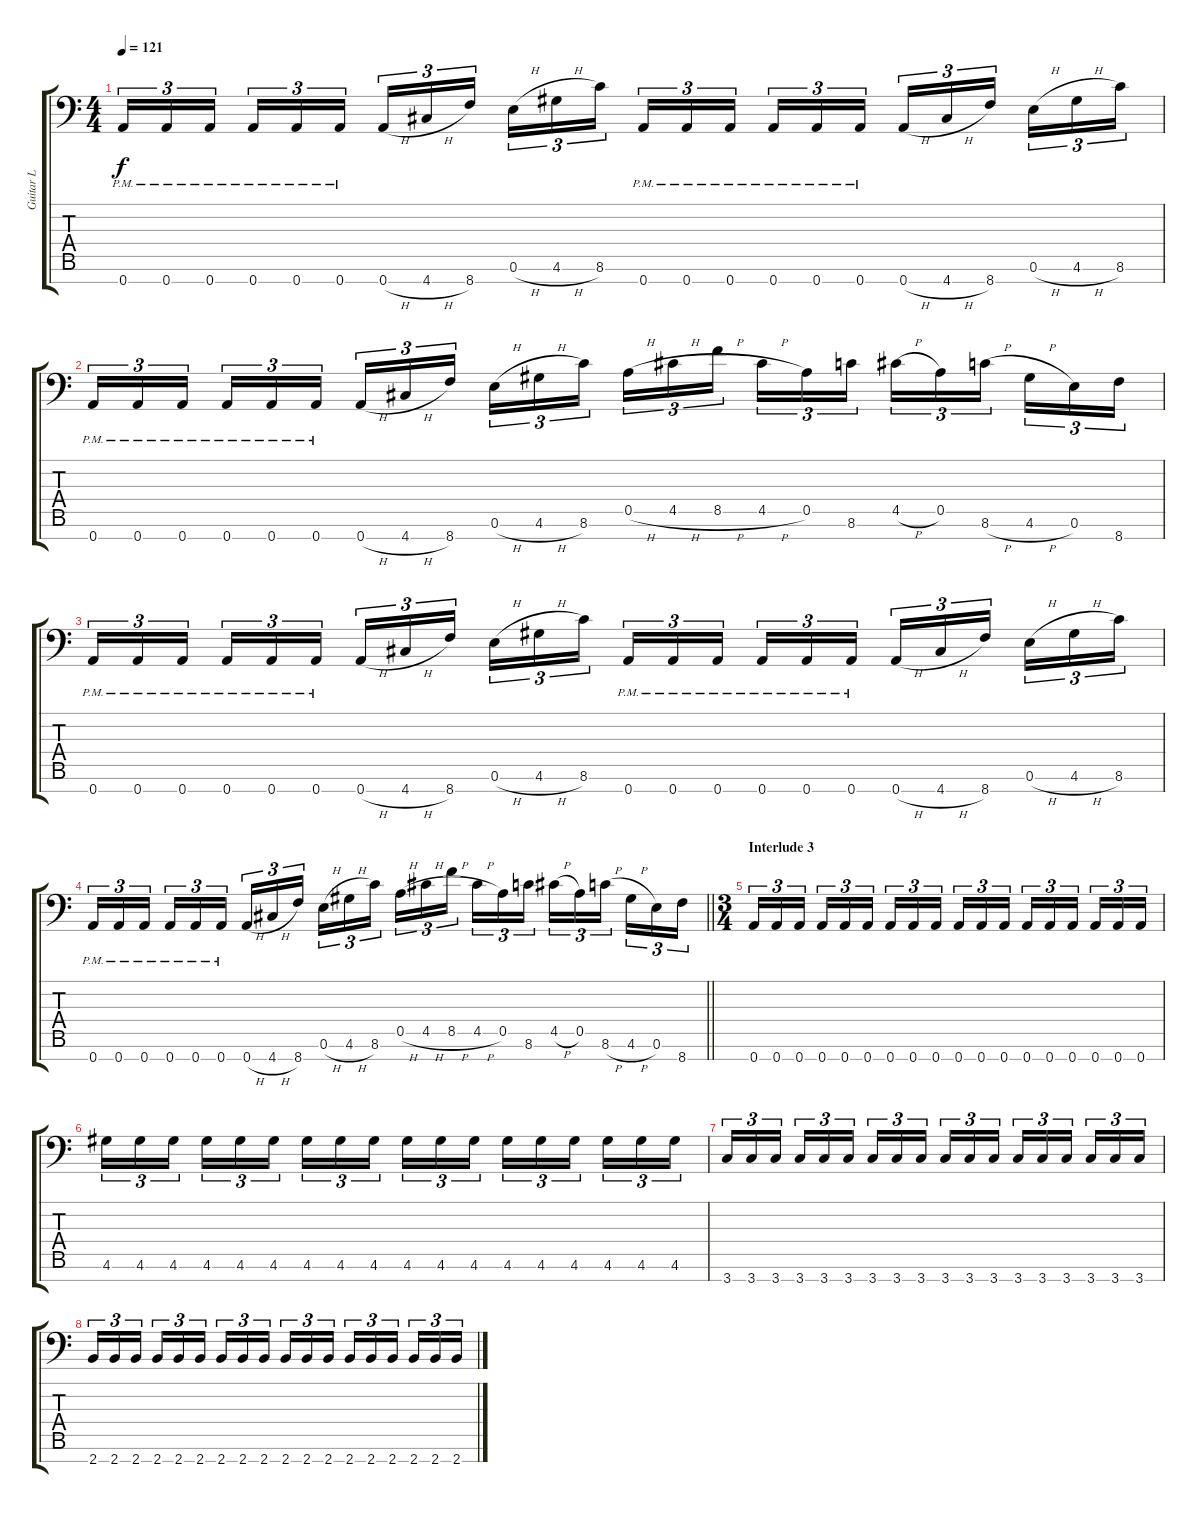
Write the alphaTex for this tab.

\track ("Guitar L" "Guitar L") {instrument distortionguitar}
\staff {score tabs}
\tuning (E4 B3 G3 D3 A2 E2 A1) {hide}
\ts (4 4)
\tempo 121
\clef f4
\ks c
0.7{pm}.16{tu (3 2) dy f} 0.7{pm}.16{tu (3 2)} 0.7{pm}.16{tu (3 2) beam splitsecondary} 0.7{pm}.16{tu (3 2)} 0.7{pm}.16{tu (3 2)} 0.7{pm}.16{tu (3 2)} 0.7{h}.16{tu (3 2)} 4.7{h}.16{tu (3 2)} 8.7.16{tu (3 2) beam splitsecondary} 0.6{h}.16{tu (3 2)} 4.6{h}.16{tu (3 2)} 8.6.16{tu (3 2)} 0.7{pm}.16{tu (3 2)} 0.7{pm}.16{tu (3 2)} 0.7{pm}.16{tu (3 2) beam splitsecondary} 0.7{pm}.16{tu (3 2)} 0.7{pm}.16{tu (3 2)} 0.7{pm}.16{tu (3 2)} 0.7{h}.16{tu (3 2)} 4.7{h}.16{tu (3 2)} 8.7.16{tu (3 2) beam splitsecondary} 0.6{h}.16{tu (3 2)} 4.6{h}.16{tu (3 2)} 8.6.16{tu (3 2)} |
0.7{pm}.16{tu (3 2)} 0.7{pm}.16{tu (3 2)} 0.7{pm}.16{tu (3 2) beam splitsecondary} 0.7{pm}.16{tu (3 2)} 0.7{pm}.16{tu (3 2)} 0.7{pm}.16{tu (3 2)} 0.7{h}.16{tu (3 2)} 4.7{h}.16{tu (3 2)} 8.7.16{tu (3 2) beam splitsecondary} 0.6{h}.16{tu (3 2)} 4.6{h}.16{tu (3 2)} 8.6.16{tu (3 2)} 0.5{h}.16{tu (3 2)} 4.5{h}.16{tu (3 2)} 8.5{h}.16{tu (3 2) beam splitsecondary} 4.5{h}.16{tu (3 2)} 0.5.16{tu (3 2)} 8.6.16{tu (3 2)} 4.5{h}.16{tu (3 2)} 0.5.16{tu (3 2)} 8.6{h}.16{tu (3 2) beam splitsecondary} 4.6{h}.16{tu (3 2)} 0.6.16{tu (3 2)} 8.7.16{tu (3 2)} |
0.7{pm}.16{tu (3 2)} 0.7{pm}.16{tu (3 2)} 0.7{pm}.16{tu (3 2) beam splitsecondary} 0.7{pm}.16{tu (3 2)} 0.7{pm}.16{tu (3 2)} 0.7{pm}.16{tu (3 2)} 0.7{h}.16{tu (3 2)} 4.7{h}.16{tu (3 2)} 8.7.16{tu (3 2) beam splitsecondary} 0.6{h}.16{tu (3 2)} 4.6{h}.16{tu (3 2)} 8.6.16{tu (3 2)} 0.7{pm}.16{tu (3 2)} 0.7{pm}.16{tu (3 2)} 0.7{pm}.16{tu (3 2) beam splitsecondary} 0.7{pm}.16{tu (3 2)} 0.7{pm}.16{tu (3 2)} 0.7{pm}.16{tu (3 2)} 0.7{h}.16{tu (3 2)} 4.7{h}.16{tu (3 2)} 8.7.16{tu (3 2) beam splitsecondary} 0.6{h}.16{tu (3 2)} 4.6{h}.16{tu (3 2)} 8.6.16{tu (3 2)} |
\barLineRight lightlight
0.7{pm}.16{tu (3 2)} 0.7{pm}.16{tu (3 2)} 0.7{pm}.16{tu (3 2) beam splitsecondary} 0.7{pm}.16{tu (3 2)} 0.7{pm}.16{tu (3 2)} 0.7{pm}.16{tu (3 2)} 0.7{h}.16{tu (3 2)} 4.7{h}.16{tu (3 2)} 8.7.16{tu (3 2) beam splitsecondary} 0.6{h}.16{tu (3 2)} 4.6{h}.16{tu (3 2)} 8.6.16{tu (3 2)} 0.5{h}.16{tu (3 2)} 4.5{h}.16{tu (3 2)} 8.5{h}.16{tu (3 2) beam splitsecondary} 4.5{h}.16{tu (3 2)} 0.5.16{tu (3 2)} 8.6.16{tu (3 2)} 4.5{h}.16{tu (3 2)} 0.5.16{tu (3 2)} 8.6{h}.16{tu (3 2) beam splitsecondary} 4.6{h}.16{tu (3 2)} 0.6.16{tu (3 2)} 8.7.16{tu (3 2)} |
\ts (3 4)
\section ("" "Interlude 3")
0.7.16{tu (3 2)} 0.7.16{tu (3 2)} 0.7.16{tu (3 2) beam splitsecondary} 0.7.16{tu (3 2)} 0.7.16{tu (3 2)} 0.7.16{tu (3 2)} 0.7.16{tu (3 2)} 0.7.16{tu (3 2)} 0.7.16{tu (3 2) beam splitsecondary} 0.7.16{tu (3 2)} 0.7.16{tu (3 2)} 0.7.16{tu (3 2)} 0.7.16{tu (3 2)} 0.7.16{tu (3 2)} 0.7.16{tu (3 2) beam splitsecondary} 0.7.16{tu (3 2)} 0.7.16{tu (3 2)} 0.7.16{tu (3 2)} |
4.6.16{tu (3 2)} 4.6.16{tu (3 2)} 4.6.16{tu (3 2) beam splitsecondary} 4.6.16{tu (3 2)} 4.6.16{tu (3 2)} 4.6.16{tu (3 2)} 4.6.16{tu (3 2)} 4.6.16{tu (3 2)} 4.6.16{tu (3 2) beam splitsecondary} 4.6.16{tu (3 2)} 4.6.16{tu (3 2)} 4.6.16{tu (3 2)} 4.6.16{tu (3 2)} 4.6.16{tu (3 2)} 4.6.16{tu (3 2) beam splitsecondary} 4.6.16{tu (3 2)} 4.6.16{tu (3 2)} 4.6.16{tu (3 2)} |
3.7.16{tu (3 2)} 3.7.16{tu (3 2)} 3.7.16{tu (3 2) beam splitsecondary} 3.7.16{tu (3 2)} 3.7.16{tu (3 2)} 3.7.16{tu (3 2)} 3.7.16{tu (3 2)} 3.7.16{tu (3 2)} 3.7.16{tu (3 2) beam splitsecondary} 3.7.16{tu (3 2)} 3.7.16{tu (3 2)} 3.7.16{tu (3 2)} 3.7.16{tu (3 2)} 3.7.16{tu (3 2)} 3.7.16{tu (3 2) beam splitsecondary} 3.7.16{tu (3 2)} 3.7.16{tu (3 2)} 3.7.16{tu (3 2)} |
2.7.16{tu (3 2)} 2.7.16{tu (3 2)} 2.7.16{tu (3 2) beam splitsecondary} 2.7.16{tu (3 2)} 2.7.16{tu (3 2)} 2.7.16{tu (3 2)} 2.7.16{tu (3 2)} 2.7.16{tu (3 2)} 2.7.16{tu (3 2) beam splitsecondary} 2.7.16{tu (3 2)} 2.7.16{tu (3 2)} 2.7.16{tu (3 2)} 2.7.16{tu (3 2)} 2.7.16{tu (3 2)} 2.7.16{tu (3 2) beam splitsecondary} 2.7.16{tu (3 2)} 2.7.16{tu (3 2)} 2.7.16{tu (3 2)}
